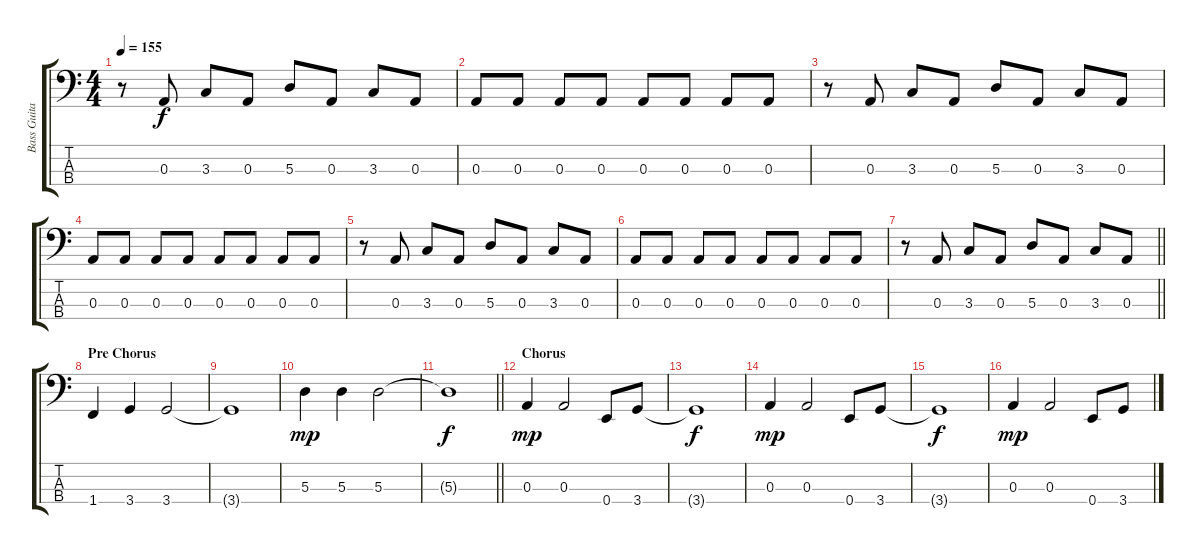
\track ("Bass Guitar" "Bass Guita") {instrument electricbassfinger}
\staff {score tabs}
\tuning (G2 D2 A1 E1) {hide}
\ts (4 4)
\tempo 155
\clef f4
\ks c
r.8{dy f} 0.3.8 3.3.8 0.3.8 5.3.8 0.3.8 3.3.8 0.3.8 |
0.3.8 0.3.8 0.3.8 0.3.8 0.3.8 0.3.8 0.3.8 0.3.8 |
r.8 0.3.8 3.3.8 0.3.8 5.3.8 0.3.8 3.3.8 0.3.8 |
0.3.8 0.3.8 0.3.8 0.3.8 0.3.8 0.3.8 0.3.8 0.3.8 |
r.8 0.3.8 3.3.8 0.3.8 5.3.8 0.3.8 3.3.8 0.3.8 |
0.3.8 0.3.8 0.3.8 0.3.8 0.3.8 0.3.8 0.3.8 0.3.8 |
\barLineRight lightlight
r.8 0.3.8 3.3.8 0.3.8 5.3.8 0.3.8 3.3.8 0.3.8 |
\section ("" "Pre Chorus")
1.4.4 3.4.4 3.4.2 |
3.4{t}.1 |
5.3.4{dy mp} 5.3.4 5.3.2 |
\barLineRight lightlight
5.3{t}.1{dy f} |
\section ("" "Chorus")
0.3.4{dy mp} 0.3.2 0.4.8 3.4.8 |
3.4{t}.1{dy f} |
0.3.4{dy mp} 0.3.2 0.4.8 3.4.8 |
3.4{t}.1{dy f} |
0.3.4{dy mp} 0.3.2 0.4.8 3.4.8
